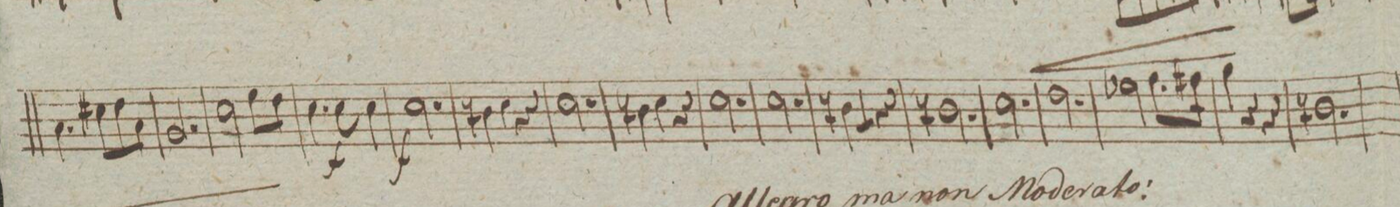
**kern	**dynam
*I"Oboie .. 2do	*
*clefG2	*
*k[b-]	*
*met(c|)	*
*M3/4	*
4.a\	.
8cc#X\L	.
8dd\	.
8a\J	.
=94	=94
2.g/	.
=95	=95
2cc\	.
8ee\L	.
8dd\J	.
=96	=96
4.cc\	.
8cc\	f
4cc\	.
=97	=97
2.cc\	f
=98	=98
4bn\	.
4cc\	.
4r	.
=99	=99
2.cc\	.
=100	=100
4bn\	.
4cc\	.
4r	.
=101	=101
2.cc\	.
=102	=102
2.cc\	.
=103	=103
4bn\	.
4g/	.
4r	.
=104	=104
2.bn\	.
=105	=105
2.cc\	.
=106	=106
2.dd\	<
=107	=107
2ee-X\	.
8.ff\L	.
16ff#X\Jk	.
=108	=108
4gg\	[[
4r	.
4r	.
=109	=109
2.bn\	.
=110	=110
*-	*-
